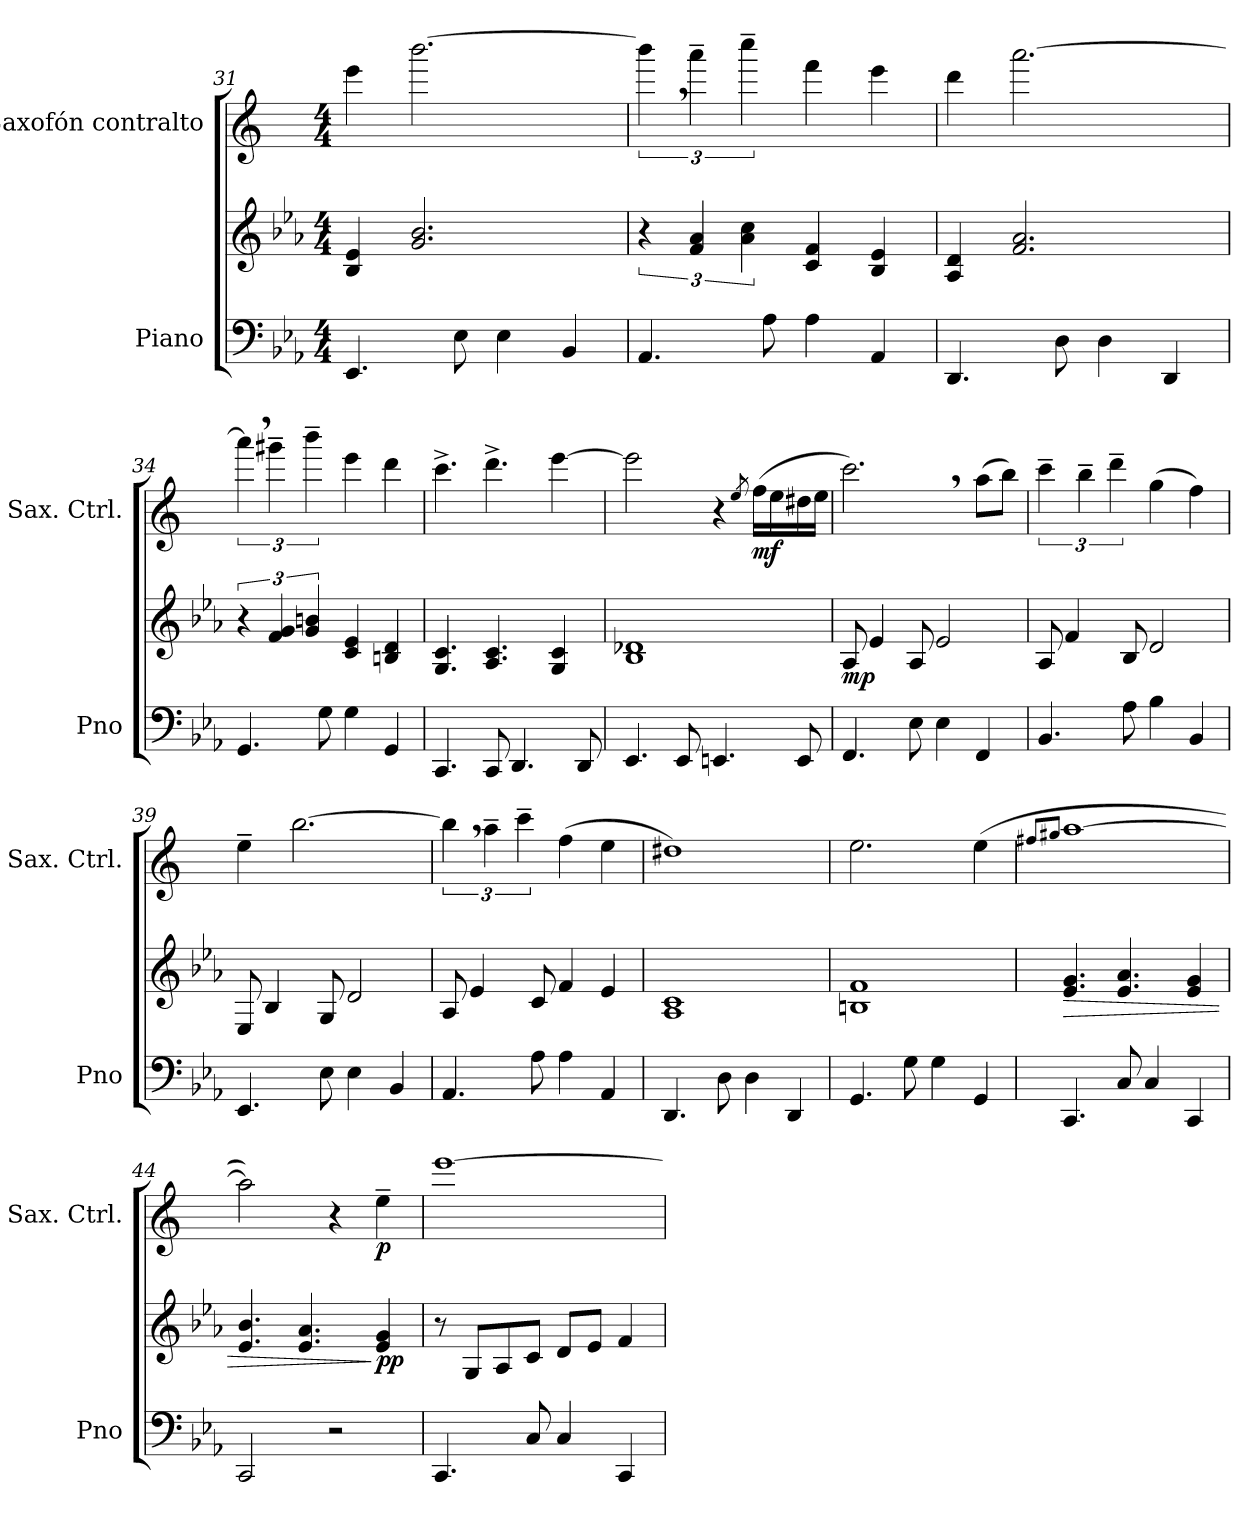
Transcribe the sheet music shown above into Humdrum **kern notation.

**kern	**kern	**dynam	**kern	**dynam
*part2	*part2	*part2	*part1	*part1
*staff3	*staff2	*staff2/3	*staff1	*staff1
*I"Piano	*	*	*I"Saxofón contralto	*
*I'Pno	*	*	*I'Sax. Ctrl.	*
*clefF4	*clefG2	*	*clefG2	*
*	*	*	*ITrd5c9	*
*k[b-e-a-]	*k[b-e-a-]	*	*k[b-e-a-]	*
*M4/4	*M4/4	*	*M4/4	*
=31	=31	=31	=31	=31
4.EE-/	4B-/ 4e-/	.	4gg\	.
.	2.g/ 2.b-/	.	[2.ddd\	.
8E-\	.	.	.	.
4E-\	.	.	.	.
4BB-/	.	.	.	.
=32	=32	=32	=32	=32
4.AA-/	6r	.	6ddd,\]	.
.	6f/ 6a-/	.	6ccc~\	.
.	6a-\ 6cc\	.	6eee-~\	.
8A-\	.	.	.	.
4A-\	4c/ 4f/	.	4aa-\	.
4AA-/	4B-/ 4e-/	.	4gg\	.
=33	=33	=33	=33	=33
4.DD/	4A-/ 4d/	.	4ff\	.
.	2.f/ 2.a-/	.	[2.ccc\	.
8D\	.	.	.	.
4D\	.	.	.	.
4DD/	.	.	.	.
=34	=34	=34	=34	=34
4.GG/	6r	.	6ccc,\]	.
.	6f/ 6g/	.	6bbn~\	.
.	6g/ 6bn/	.	6ddd~\	.
8G\	.	.	.	.
4G\	4c/ 4e-/	.	4gg\	.
4GG/	4Bn/ 4d/	.	4ff\	.
!!LO:LB:g=z
=35	=35	=35	=35	=35
4.CC/	4.G/ 4.c/	.	4.ee-^\	.
8CC/	4.A-/ 4.c/	.	4.ff^\	.
4.DD/	.	.	.	.
.	4G/ 4c/	.	[4gg\	.
8DD/	.	.	.	.
=36	=36	=36	=36	=36
4.EE-/	1B- 1d-X	.	2gg\]	.
8EE-/	.	.	.	.
4.EEn/	.	.	4r	.
.	.	.	8qg/	.
!	!	!	!	!LO:DY:b
.	.	.	(16a-\LL	mf
.	.	.	16g\	.
8EE/	.	.	16f#X\	.
.	.	.	16g\JJ	.
=37	=37	=37	=37	=37
!	!	!LO:DY:b	!	!
4.FF/	8A-/	mp	2.ee-,\)	.
.	4e-/	.	.	.
8E-\	8A-/	.	.	.
4E-\	2e-/	.	.	.
4FF/	.	.	(8cc\L	.
.	.	.	8dd\J)	.
=38	=38	=38	=38	=38
4.BB-/	8A-/	.	6ee-~\	.
.	4f/	.	.	.
.	.	.	6dd~\	.
.	.	.	6ff~\	.
8A-\	8B-/	.	.	.
4B-\	2d/	.	(4b-\	.
4BB-/	.	.	4a-\)	.
=39	=39	=39	=39	=39
4.EE-/	8E-/	.	4g~\	.
.	4B-/	.	.	.
.	.	.	[2.dd\	.
8E-\	8G/	.	.	.
4E-\	2d/	.	.	.
4BB-/	.	.	.	.
=40	=40	=40	=40	=40
4.AA-/	8A-/	.	6dd,\]	.
.	4e-/	.	.	.
.	.	.	6cc~\	.
.	.	.	6ee-~\	.
8A-\	8c/	.	.	.
4A-\	4f/	.	(4a-\	.
4AA-/	4e-/	.	4g\	.
!!LO:LB:g=z
=41	=41	=41	=41	=41
4.DD/	1A- 1c	.	1f#X)	.
8D\	.	.	.	.
4D\	.	.	.	.
4DD/	.	.	.	.
=42	=42	=42	=42	=42
4.GG/	1Bn 1f	.	2.g\	.
8G\	.	.	.	.
4G\	.	.	.	.
4GG/	.	.	(4g\	.
=43	=43	=43	=43	=43
.	.	.	8qan/L	.
.	.	.	8qbn/J	.
!	!	!LO:HP:b	!	!
4.CC/	4.e-/ 4.g/	>	[1cc	.
8C/	4.e-/ 4.a-/	.	.	.
4C/	.	.	.	.
4CC/	4e-/ 4g/	.	.	.
=44	=44	=44	=44	=44
2CC/	4.e-/ 4.b-/	.	2cc\])	.
.	4.e-/ 4.a-/	.	.	.
2r	.	.	4r	.
!	!	!LO:DY:n=1:b	!	!LO:DY:b
.	4e-/ 4g/	] pp	4g~\	p
=45	=45	=45	=45	=45
4.CC/	8r	.	[1gg	.
.	8G/L	.	.	.
.	8A-/	.	.	.
8C/	8c/J	.	.	.
4C/	8d/L	.	.	.
.	8e-/J	.	.	.
4CC/	4f/	.	.	.
=	=	=	=	=
*-	*-	*-	*-	*-
